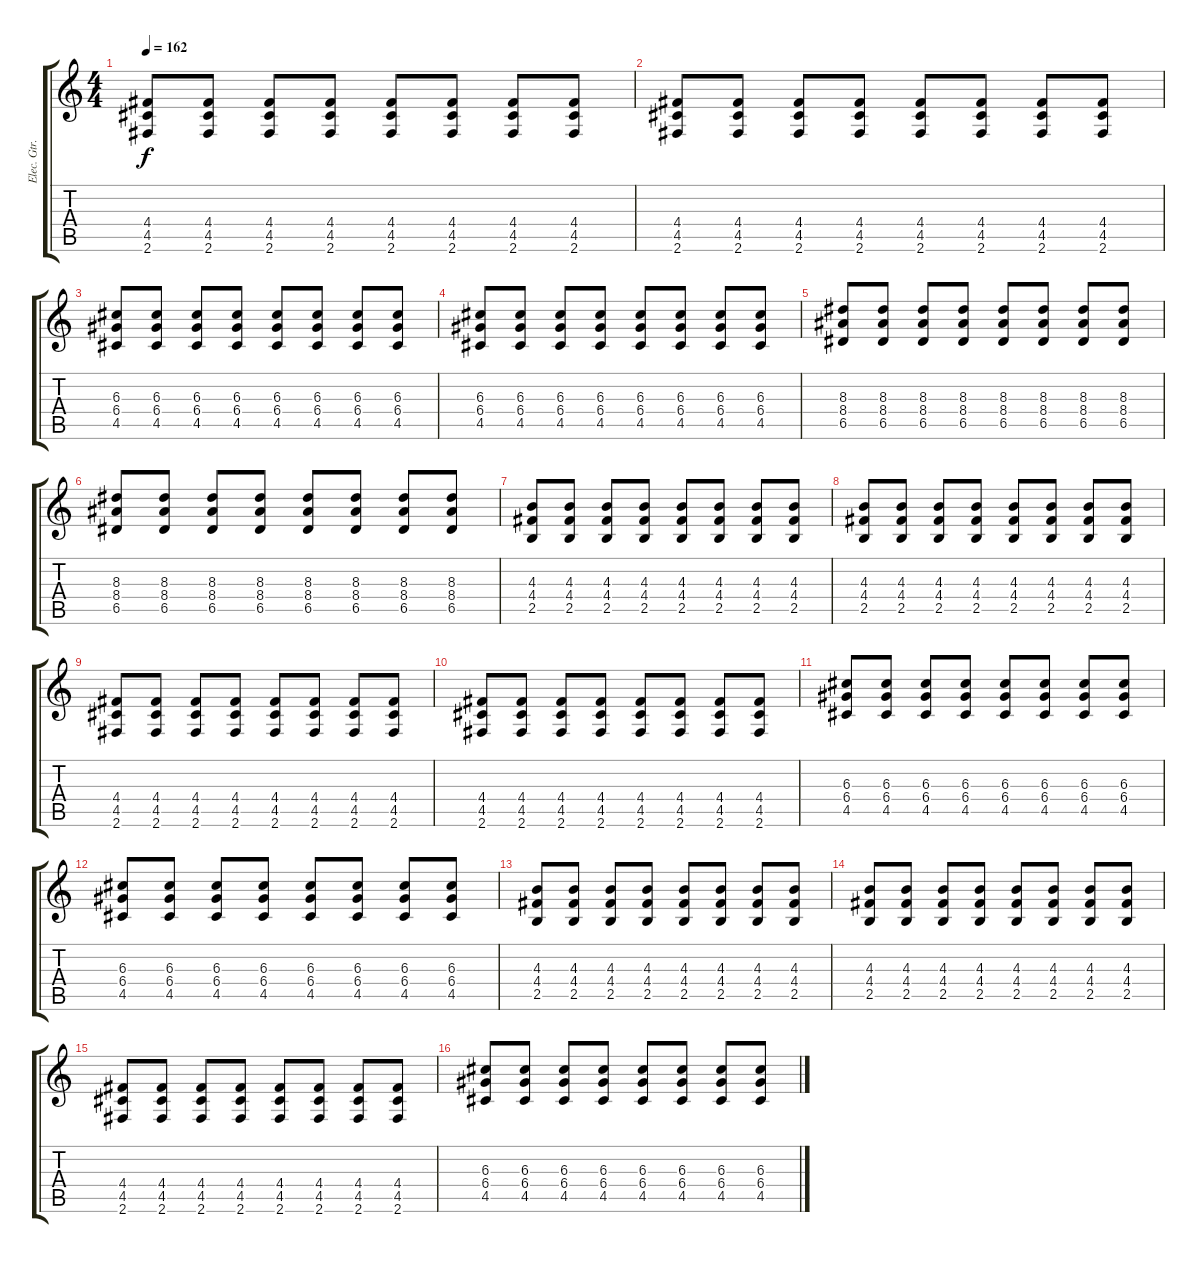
\track ("Elec. Gtr. 1" "Elec. Gtr.") {instrument distortionguitar}
\staff {score tabs}
\tuning (E4 B3 G3 D3 A2 E2) {hide}
\ts (4 4)
\tempo 162
\clef g2
\ks c
(4.4 4.5 2.6).8{dy f} (4.4 4.5 2.6).8 (4.4 4.5 2.6).8 (4.4 4.5 2.6).8 (4.4 4.5 2.6).8 (4.4 4.5 2.6).8 (4.4 4.5 2.6).8 (4.4 4.5 2.6).8 |
(4.4 4.5 2.6).8 (4.4 4.5 2.6).8 (4.4 4.5 2.6).8 (4.4 4.5 2.6).8 (4.4 4.5 2.6).8 (4.4 4.5 2.6).8 (4.4 4.5 2.6).8 (4.4 4.5 2.6).8 |
(6.3 6.4 4.5).8 (6.3 6.4 4.5).8 (6.3 6.4 4.5).8 (6.3 6.4 4.5).8 (6.3 6.4 4.5).8 (6.3 6.4 4.5).8 (6.3 6.4 4.5).8 (6.3 6.4 4.5).8 |
(6.3 6.4 4.5).8 (6.3 6.4 4.5).8 (6.3 6.4 4.5).8 (6.3 6.4 4.5).8 (6.3 6.4 4.5).8 (6.3 6.4 4.5).8 (6.3 6.4 4.5).8 (6.3 6.4 4.5).8 |
(8.3 8.4 6.5).8 (8.3 8.4 6.5).8 (8.3 8.4 6.5).8 (8.3 8.4 6.5).8 (8.3 8.4 6.5).8 (8.3 8.4 6.5).8 (8.3 8.4 6.5).8 (8.3 8.4 6.5).8 |
(8.3 8.4 6.5).8 (8.3 8.4 6.5).8 (8.3 8.4 6.5).8 (8.3 8.4 6.5).8 (8.3 8.4 6.5).8 (8.3 8.4 6.5).8 (8.3 8.4 6.5).8 (8.3 8.4 6.5).8 |
(4.3 4.4 2.5).8 (4.3 4.4 2.5).8 (4.3 4.4 2.5).8 (4.3 4.4 2.5).8 (4.3 4.4 2.5).8 (4.3 4.4 2.5).8 (4.3 4.4 2.5).8 (4.3 4.4 2.5).8 |
(4.3 4.4 2.5).8 (4.3 4.4 2.5).8 (4.3 4.4 2.5).8 (4.3 4.4 2.5).8 (4.3 4.4 2.5).8 (4.3 4.4 2.5).8 (4.3 4.4 2.5).8 (4.3 4.4 2.5).8 |
(4.4 4.5 2.6).8 (4.4 4.5 2.6).8 (4.4 4.5 2.6).8 (4.4 4.5 2.6).8 (4.4 4.5 2.6).8 (4.4 4.5 2.6).8 (4.4 4.5 2.6).8 (4.4 4.5 2.6).8 |
(4.4 4.5 2.6).8 (4.4 4.5 2.6).8 (4.4 4.5 2.6).8 (4.4 4.5 2.6).8 (4.4 4.5 2.6).8 (4.4 4.5 2.6).8 (4.4 4.5 2.6).8 (4.4 4.5 2.6).8 |
(6.3 6.4 4.5).8 (6.3 6.4 4.5).8 (6.3 6.4 4.5).8 (6.3 6.4 4.5).8 (6.3 6.4 4.5).8 (6.3 6.4 4.5).8 (6.3 6.4 4.5).8 (6.3 6.4 4.5).8 |
(6.3 6.4 4.5).8 (6.3 6.4 4.5).8 (6.3 6.4 4.5).8 (6.3 6.4 4.5).8 (6.3 6.4 4.5).8 (6.3 6.4 4.5).8 (6.3 6.4 4.5).8 (6.3 6.4 4.5).8 |
(4.3 4.4 2.5).8 (4.3 4.4 2.5).8 (4.3 4.4 2.5).8 (4.3 4.4 2.5).8 (4.3 4.4 2.5).8 (4.3 4.4 2.5).8 (4.3 4.4 2.5).8 (4.3 4.4 2.5).8 |
(4.3 4.4 2.5).8 (4.3 4.4 2.5).8 (4.3 4.4 2.5).8 (4.3 4.4 2.5).8 (4.3 4.4 2.5).8 (4.3 4.4 2.5).8 (4.3 4.4 2.5).8 (4.3 4.4 2.5).8 |
(4.4 4.5 2.6).8 (4.4 4.5 2.6).8 (4.4 4.5 2.6).8 (4.4 4.5 2.6).8 (4.4 4.5 2.6).8 (4.4 4.5 2.6).8 (4.4 4.5 2.6).8 (4.4 4.5 2.6).8 |
(6.3 6.4 4.5).8 (6.3 6.4 4.5).8 (6.3 6.4 4.5).8 (6.3 6.4 4.5).8 (6.3 6.4 4.5).8 (6.3 6.4 4.5).8 (6.3 6.4 4.5).8 (6.3 6.4 4.5).8
